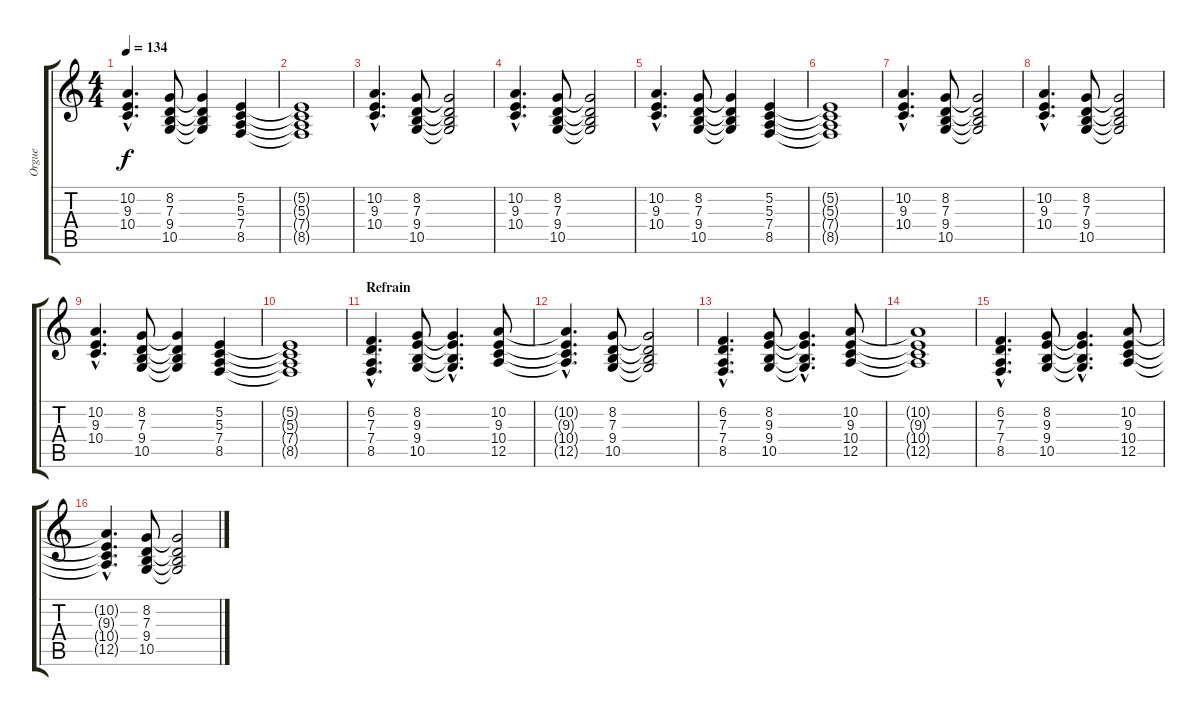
\track ("Orgue" "Orgue") {instrument drawbarorgan}
\staff {score tabs}
\tuning (E4 B3 G3 D3 A2 E2) {hide}
\ts (4 4)
\tempo 134
\clef g2
\ks c
(10.2{hac} 9.3{hac} 10.4{hac}).4{d dy f} (8.2 7.3 9.4 10.5).8 (8.2{t} 7.3{t} 9.4{t} 10.5{t}).4 (5.2 5.3 7.4 8.5).4 |
(5.2{t} 5.3{t} 7.4{t} 8.5{t}).1 |
(10.2{hac} 9.3{hac} 10.4{hac}).4{d} (8.2 7.3 9.4 10.5).8 (8.2{t} 7.3{t} 9.4{t} 10.5{t}).2 |
(10.2{hac} 9.3{hac} 10.4{hac}).4{d} (8.2 7.3 9.4 10.5).8 (8.2{t} 7.3{t} 9.4{t} 10.5{t}).2 |
(10.2{hac} 9.3{hac} 10.4{hac}).4{d} (8.2 7.3 9.4 10.5).8 (8.2{t} 7.3{t} 9.4{t} 10.5{t}).4 (5.2 5.3 7.4 8.5).4 |
(5.2{t} 5.3{t} 7.4{t} 8.5{t}).1 |
(10.2{hac} 9.3{hac} 10.4{hac}).4{d} (8.2 7.3 9.4 10.5).8 (8.2{t} 7.3{t} 9.4{t} 10.5{t}).2 |
(10.2{hac} 9.3{hac} 10.4{hac}).4{d} (8.2 7.3 9.4 10.5).8 (8.2{t} 7.3{t} 9.4{t} 10.5{t}).2 |
(10.2{hac} 9.3{hac} 10.4{hac}).4{d} (8.2 7.3 9.4 10.5).8 (8.2{t} 7.3{t} 9.4{t} 10.5{t}).4 (5.2 5.3 7.4 8.5).4 |
(5.2{t} 5.3{t} 7.4{t} 8.5{t}).1 |
\section ("" "Refrain")
(6.2{hac} 7.3{hac} 7.4{hac} 8.5{hac}).4{d} (8.2 9.3 9.4 10.5).8 (8.2{hac t} 9.3{hac t} 9.4{hac t} 10.5{hac t}).4{d} (10.2 9.3 10.4 12.5).8 |
(10.2{hac t} 9.3{hac t} 10.4{hac t} 12.5{hac t}).4{d} (8.2 7.3 9.4 10.5).8 (8.2{t} 7.3{t} 9.4{t} 10.5{t}).2 |
(6.2{hac} 7.3{hac} 7.4{hac} 8.5{hac}).4{d} (8.2 9.3 9.4 10.5).8 (8.2{hac t} 9.3{hac t} 9.4{hac t} 10.5{hac t}).4{d} (10.2 9.3 10.4 12.5).8 |
(10.2{t} 9.3{t} 10.4{t} 12.5{t}).1 |
(6.2{hac} 7.3{hac} 7.4{hac} 8.5{hac}).4{d} (8.2 9.3 9.4 10.5).8 (8.2{hac t} 9.3{hac t} 9.4{hac t} 10.5{hac t}).4{d} (10.2 9.3 10.4 12.5).8 |
(10.2{hac t} 9.3{hac t} 10.4{hac t} 12.5{hac t}).4{d} (8.2 7.3 9.4 10.5).8 (8.2{t} 7.3{t} 9.4{t} 10.5{t}).2
